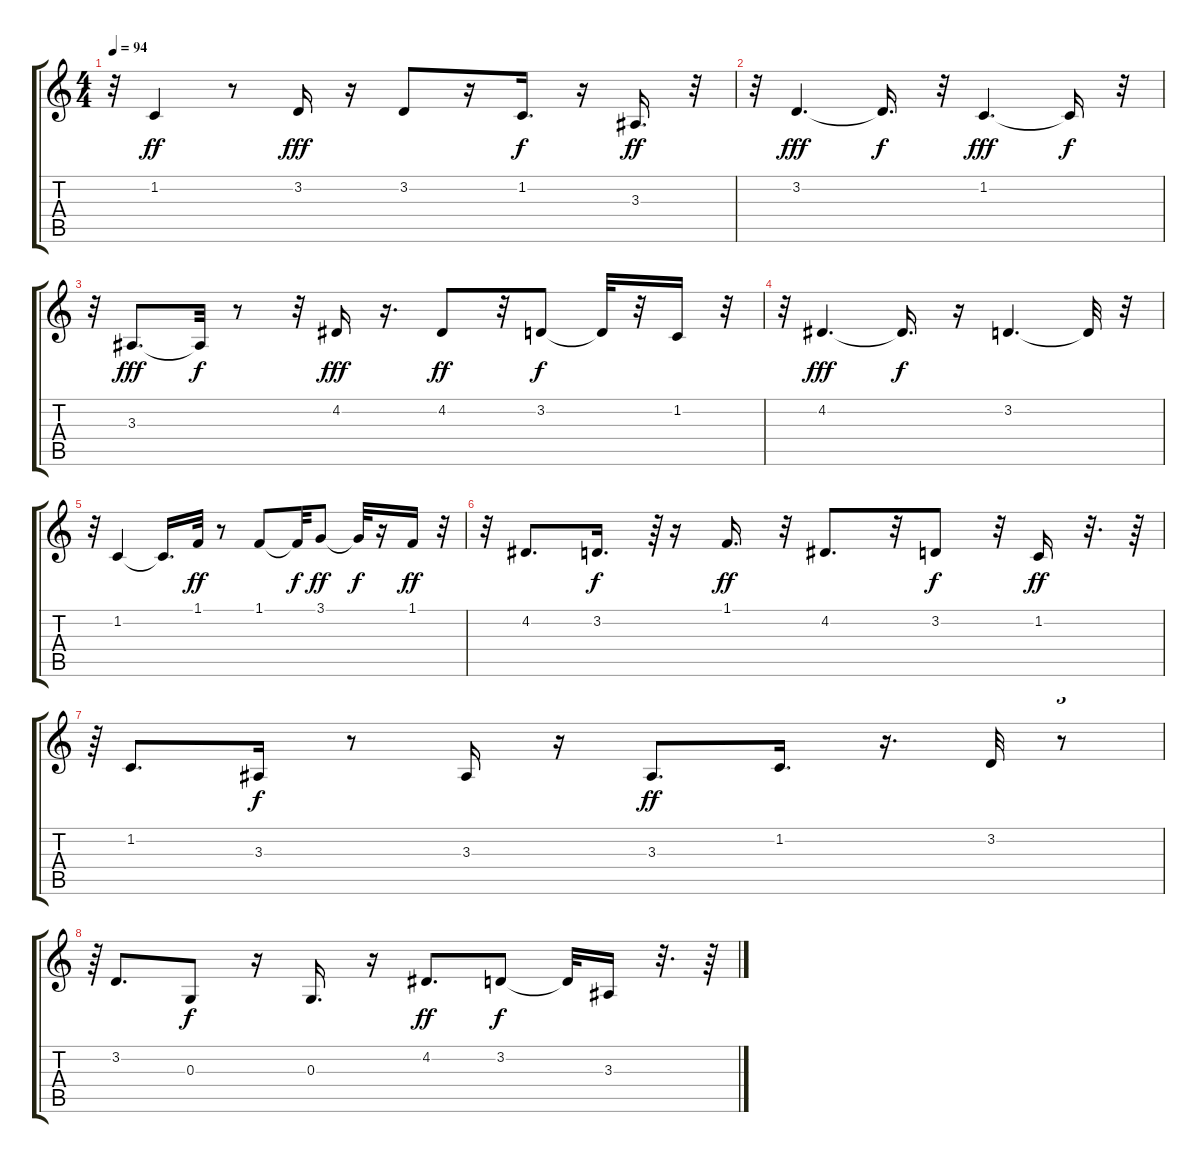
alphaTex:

\track "" {instrument voiceoohs}
\staff {score tabs}
\tuning (E4 B3 G3 D3 A2 E2) {hide}
\ts (4 4)
\tempo 94
\clef g2
\ks c
r.32{dy f} 1.2.4{dy ff} r.8 3.2.16{dy fff} r.16 3.2.8 r.16 1.2.16{d dy f} r.16 3.3.16{d dy ff} r.32 |
r.32 3.2.4{d dy fff} 3.2{t}.16{d dy f} r.32 1.2.4{d dy fff} 1.2{t}.16{dy f} r.32 |
r.32 3.3.8{d dy fff} 3.3{t}.32{dy f} r.8 r.32 4.2.16{dy fff} r.16{d} 4.2.8{dy ff} r.32 3.2.8{dy f} 3.2{t}.32 r.32 1.2.16 r.32 |
r.32 4.2.4{d dy fff} 4.2{t}.16{d dy f} r.16 3.2.4{d} 3.2{t}.32 r.32 |
r.32 1.2.4 1.2{t}.16{d} 1.1.32{dy ff} r.8 1.1.8 1.1{t}.32{dy f} 3.1.8{dy ff} 3.1{t}.32{dy f} r.16 1.1.16{dy ff} r.32 |
r.32 4.2.8{d} 3.2.16{d dy f} r.64{tu (3 2)} r.16 1.1.16{d dy ff} r.32 4.2.8{d} r.32 3.2.8{dy f} r.32 1.2.16{dy ff} r.32{d} r.64 |
r.64{tu (3 2)} 1.2.8{d} 3.3.16{dy f} r.8 3.3.16 r.16 3.3.8{d dy ff} 1.2.16{d} r.16{d} 3.2.32 r.8{tu (3 2)} |
r.64{tu (3 2)} 3.2.8{d} 0.3.8{dy f} r.16 0.3.16{d} r.16 4.2.8{d dy ff} 3.2.8{dy f} 3.2{t}.32 3.3.16 r.32{d} r.64
